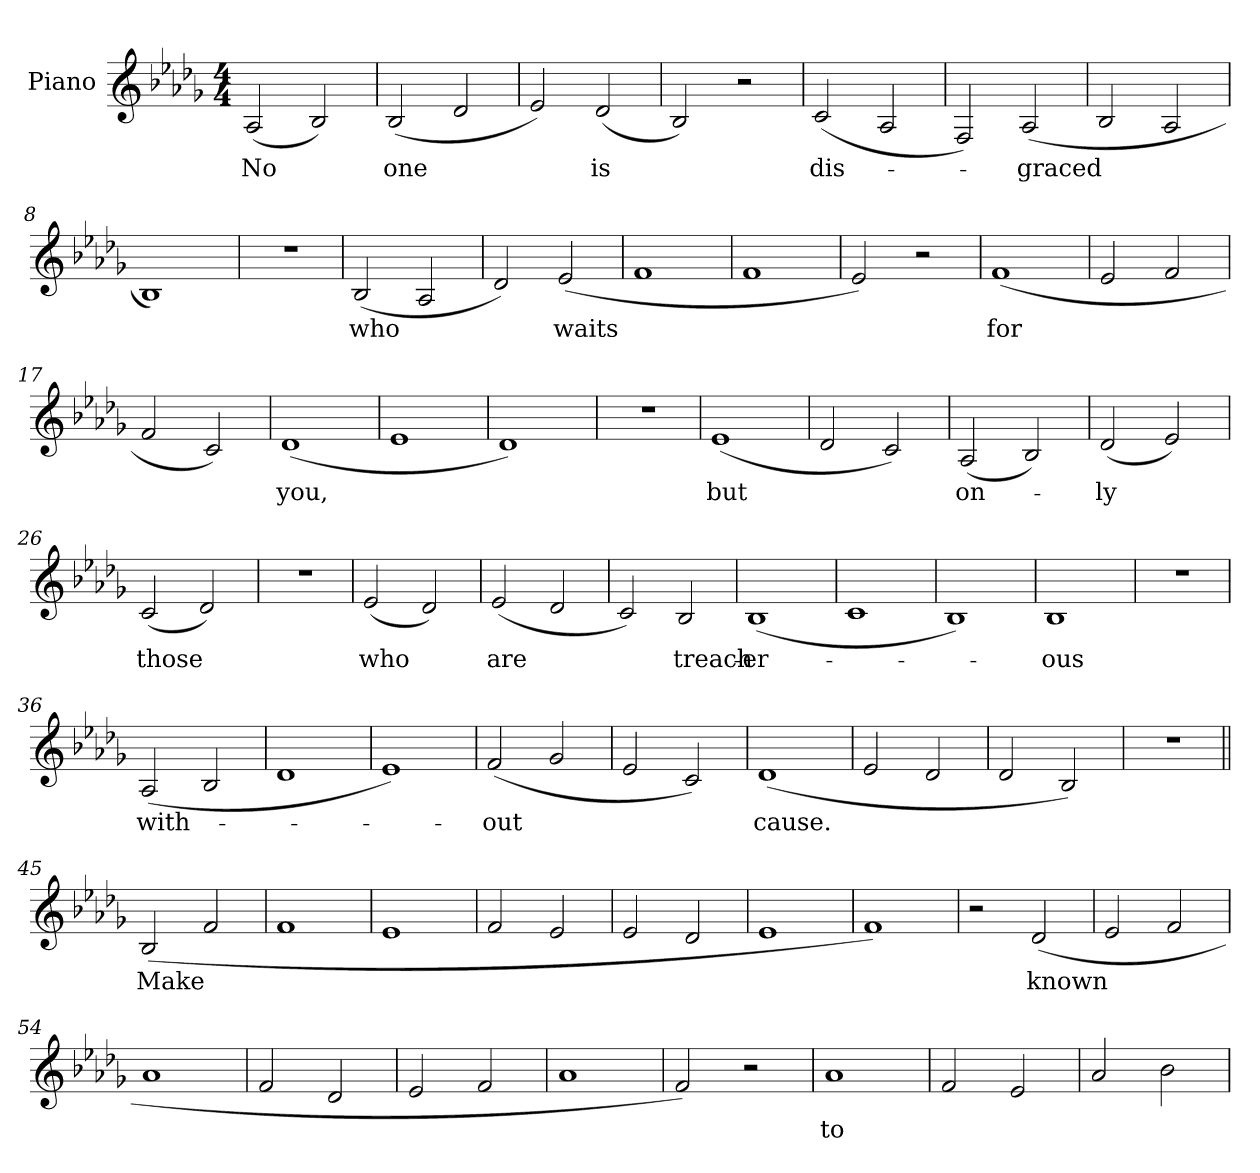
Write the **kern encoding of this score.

**kern	**text
*part1	*part1
*staff1	*staff1
*I"Piano	*
*I'Pno.	*
*clefG2	*
*k[b-e-a-d-g-]	*
*M4/4	*
=1	=1
!	!LO:LY:b
(>2A-/	No
2B-/)	.
=2	=2
!	!LO:LY:b
(>2B-/	one
2d-/	.
=3	=3
2e-/)	.
!	!LO:LY:b
(2d-/	is
=4	=4
2B-/)	.
2r	.
=5	=5
!	!LO:LY:b
(2c/	dis-
2A-/	.
=6	=6
2F/)	.
!	!LO:LY:b
(>2A-/	-graced
=7	=7
2B-/	.
2A-/	.
=8	=8
1B-)	.
=9	=9
1r	.
=10	=10
!	!LO:LY:b
(2B-/	who
2A-/	.
!!LO:LB:g=z
=11	=11
2d-/)	.
!	!LO:LY:b
(>2e-/	waits
=12	=12
1f	.
=13	=13
1f	.
=14	=14
2e-/)	.
2r	.
=15	=15
!	!LO:LY:b
(1f	for
=16	=16
2e-/	.
2f/	.
=17	=17
2f/	.
2c/)	.
=18	=18
!	!LO:LY:b
(>1d-	you,
=19	=19
1e-	.
=20	=20
1d-)	.
=21	=21
1r	.
!!LO:LB:g=z
=22	=22
!	!LO:LY:b
(1e-	but
=23	=23
2d-/	.
2c/)	.
=24	=24
!	!LO:LY:b
(>2A-/	on-
2B-/)	.
=25	=25
!	!LO:LY:b
(>2d-/	-ly
2e-/)	.
=26	=26
!	!LO:LY:b
(>2c/	those
2d-/)	.
=27	=27
1r	.
=28	=28
!	!LO:LY:b
(2e-/	who
2d-/)	.
=29	=29
!	!LO:LY:b
(2e-/	are
2d-/	.
=30	=30
2c/)	.
!	!LO:LY:b
2B-/	treach-
=31	=31
!	!LO:LY:b
(>1B-	-er-
!!LO:LB:g=z
=32	=32
1c	.
=33	=33
1B-)	.
=34	=34
!	!LO:LY:b
1B-	-ous
=35	=35
1r	.
=36	=36
!	!LO:LY:b
(>2A-/	with-
2B-/	.
=37	=37
1d-	.
=38	=38
1e-)	.
=39	=39
!	!LO:LY:b
(>2f/	-out
2g-/	.
=40	=40
2e-/	.
2c/)	.
=41	=41
!	!LO:LY:b
(>1d-	cause.
=42	=42
2e-/	.
2d-/	.
!!LO:LB:g=z
=43	=43
2d-/	.
2B-/)	.
=44	=44
1r	.
=45||	=45||
!	!LO:LY:b
(>2B-/	Make
2f/	.
=46	=46
1f	.
=47	=47
1e-	.
=48	=48
2f/	.
2e-/	.
=49	=49
2e-/	.
2d-/	.
=50	=50
1e-	.
=51	=51
1f)	.
=52	=52
2r	.
!	!LO:LY:b
(>2d-/	known
=53	=53
2e-/	.
2f/	.
!!LO:LB:g=z
=54	=54
1a-	.
=55	=55
2f/	.
2d-/	.
=56	=56
2e-/	.
2f/	.
=57	=57
1a-	.
=58	=58
2f/)	.
2r	.
=59	=59
!	!LO:LY:b
1a-	to
=60	=60
2f/	.
2e-/	.
=61	=61
2a-/	.
2b-\	.
=	=
*-	*-
